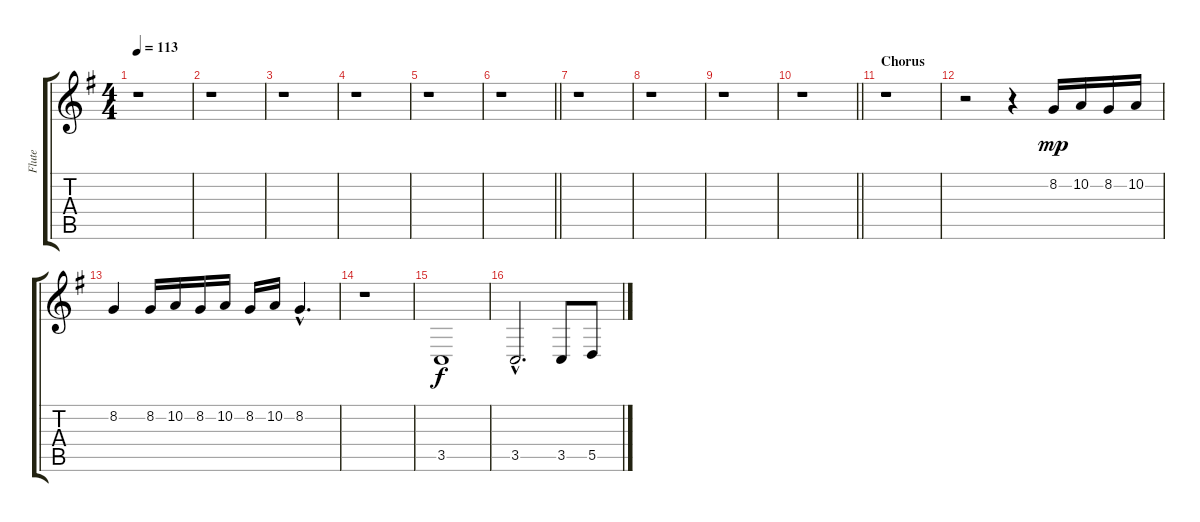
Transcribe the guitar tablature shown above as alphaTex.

\track ("Flute" "Flute") {instrument flute}
\staff {score tabs}
\tuning (E4 B3 G3 D3 A2 E2) {hide}
\ts (4 4)
\tempo 113
\clef g2
\ks g
r.1{dy f} |
r.1 |
r.1 |
r.1 |
r.1 |
\barLineRight lightlight
r.1 |
r.1 |
r.1 |
r.1 |
\barLineRight lightlight
r.1 |
\section ("" "Chorus")
r.1 |
r.2 r.4 8.2.16{dy mp} 10.2.16 8.2.16 10.2.16 |
8.2.4 8.2.16 10.2.16 8.2.16 10.2.16 8.2.16 10.2.16 8.2{hac}.4{d} |
r.1 |
3.5.1{dy f} |
3.5{hac}.2{d} 3.5.8 5.5.8
